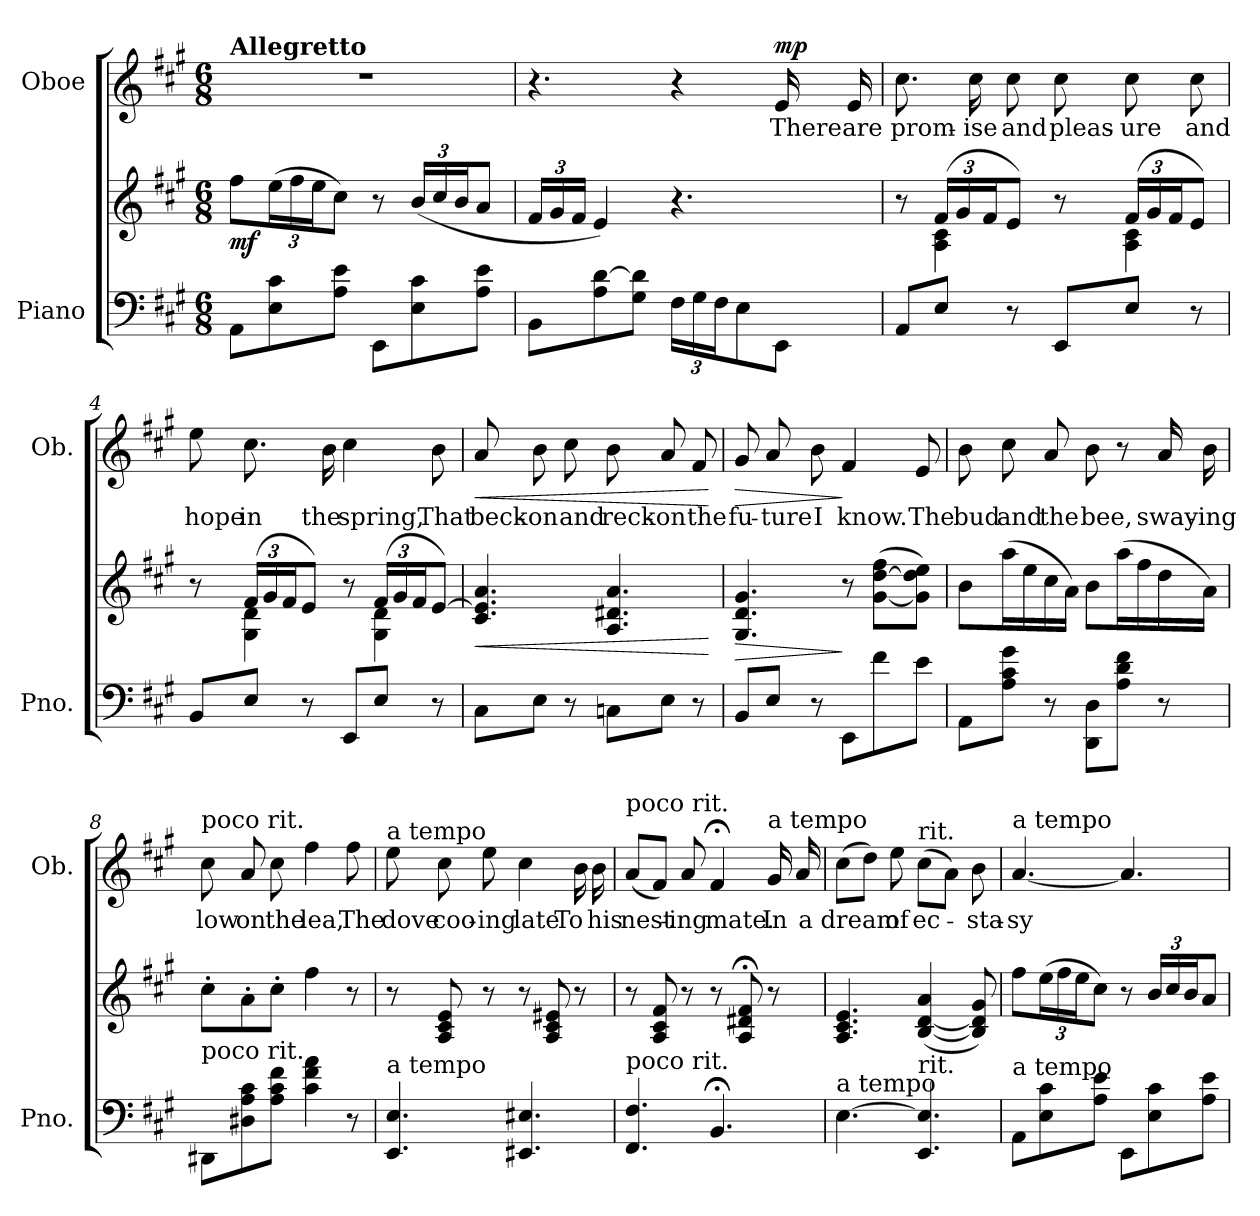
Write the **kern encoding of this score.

**kern	**kern	**dynam	**kern	**text	**dynam
*part2	*part2	*part2	*part1	*part1	*part1
*staff3	*staff2	*staff2/3	*staff1	*staff1	*staff1
*I"Piano	*	*	*I"Oboe	*	*
*I'Pno.	*	*	*I'Ob.	*	*
*clefF4	*clefG2	*	*clefG2	*	*
*k[f#c#g#]	*k[f#c#g#]	*	*k[f#c#g#]	*	*
*M6/8	*M6/8	*	*M6/8	*	*
=1	=1	=1	=1	=1	=1
!	!	!	!LO:TX:a:B:t=Allegretto	!	!
!	!	!LO:DY:b	!	!	!
8AA\L	8ff#\L	mf	2.r	.	.
*	*Xbrackettup	*	*	*	*
8E\ 8c#\	(24ee\L	.	.	.	.
.	24ff#\	.	.	.	.
.	24ee\J	.	.	.	.
8A\ 8e\J	8cc#\J)	.	.	.	.
8EE\L	8r	.	.	.	.
8E\ 8c#\	(<24b/LL	.	.	.	.
.	24cc#/	.	.	.	.
.	24b/J	.	.	.	.
8A\ 8e\J	8a/J	.	.	.	.
=2	=2	=2	=2	=2	=2
8BB\L	24f#/LL	.	4.r	.	.
.	24g#/	.	.	.	.
.	24f#/JJ	.	.	.	.
8A\ [8d\	4e/)	.	.	.	.
8G#\ 8d\]J	.	.	.	.	.
*Xbrackettup	*	*	*	*	*
24F#\LL	4.r	.	4r	.	.
24G#\	.	.	.	.	.
24F#\J	.	.	.	.	.
8E\	.	.	.	.	.
!	!	!	!	!LO:LY:b	!LO:DY:a
8EE\J	.	.	16e/	There	mp
!	!	!	!	!LO:LY:b	!
.	.	.	16e/	are	.
=3	=3	=3	=3	=3	=3
*	*^	*	*	*	*
!	!	!	!	!	!LO:LY:b	!
8AA/L	8r	8ryy	.	8.cc#\	prom-	.
8E/J	(24f#/LL	4A\ 4c#\	.	.	.	.
.	24g#/	.	.	.	.	.
!	!	!	!	!	!LO:LY:b	!
.	.	.	.	16cc#\	-ise	.
.	24f#/J	.	.	.	.	.
!	!	!	!	!	!LO:LY:b	!
8r	8e/J)	.	.	8cc#\	and	.
!	!	!	!	!	!LO:LY:b	!
8EE/L	8r	8ryy	.	8cc#\	pleas-	.
!	!	!	!	!	!LO:LY:b	!
8E/J	(24f#/LL	4A\ 4c#\	.	8cc#\	-ure	.
.	24g#/	.	.	.	.	.
.	24f#/J	.	.	.	.	.
!	!	!	!	!	!LO:LY:b	!
8r	8e/J)	.	.	8cc#\	and	.
!!LO:LB:g=z
=4	=4	=4	=4	=4	=4	=4
!	!	!	!	!	!LO:LY:b	!
8BB/L	8r	8ryy	.	8ee\	hope	.
!	!	!	!	!	!LO:LY:b	!
8E/J	(24f#/LL	4G#\ 4d\	.	8.cc#\	in	.
.	24g#/	.	.	.	.	.
.	24f#/J	.	.	.	.	.
8r	8e/J)	.	.	.	.	.
!	!	!	!	!	!LO:LY:b	!
.	.	.	.	16b\	the	.
!	!	!	!	!	!LO:LY:b	!
8EE/L	8r	8ryy	.	4cc#\	spring,	.
8E/J	(24f#/LL	4G#\ 4d\	.	.	.	.
.	24g#/	.	.	.	.	.
.	24f#/J	.	.	.	.	.
!	!	!	!	!	!LO:LY:b	!
8r	[8e/J)	.	.	8b\	That	.
*	*v	*v	*	*	*	*
=5	=5	=5	=5	=5	=5
!	!	!LO:HP:b	!	!LO:LY:b	!LO:HP:b
8C#\L	4.c#/ 4.e/] 4.a/	<	8a/	beck-	<
!	!	!	!	!LO:LY:b	!
8E\J	.	.	8b\	-on	.
!	!	!	!	!LO:LY:b	!
8r	.	.	8cc#\	and	.
!	!	!	!	!LO:LY:b	!
8Cn\L	4.A/ 4.d#X/ 4.a/	.	8b\	reck-	.
!	!	!	!	!LO:LY:b	!
8E\J	.	.	8a/	-on	.
!	!	!	!	!LO:LY:b	!
8r	.	.	8f#/	the	.
.	.	[	.	.	[
=6	=6	=6	=6	=6	=6
!	!	!LO:HP:b	!	!LO:LY:b	!LO:HP:b
8BB/L	4.G#/ 4.d/ 4.g#/	>	8g#/	fu-	>
!	!	!	!	!LO:LY:b	!
8E/J	.	.	8a/	-ture	.
!	!	!	!	!LO:LY:b	!
8r	.	.	8b\	I	.
!	!	!	!	!LO:LY:b	!
8EE\L	8r	]	4f#/	know.	]
8f#\	([8g#\ [8dd\ 8ff#\L	.	.	.	.
!	!	!	!	!LO:LY:b	!
8e\J	8g#\] 8dd\] 8ee\J)	.	8e/	The	.
!!LO:LB:g=z
=7	=7	=7	=7	=7	=7
!	!	!	!	!LO:LY:b	!
8AA\L	8b\L	.	8b\	bud	.
!	!	!	!	!LO:LY:b	!
8A\ 8c#\ 8g#\J	(16aa\L	.	8cc#\	and	.
.	16ee\	.	.	.	.
!	!	!	!	!LO:LY:b	!
8r	16cc#\	.	8a/	the	.
.	16a\JJ)	.	.	.	.
!	!	!	!	!LO:LY:b	!
8DD\ 8D\L	8b\L	.	8b\	bee,	.
8A\ 8d\ 8f#\J	(16aa\L	.	8r	.	.
.	16ff#\	.	.	.	.
!	!	!	!	!LO:LY:b	!
8r	16dd\	.	16a/	sway-	.
!	!	!	!	!LO:LY:b	!
.	16a\JJ)	.	16b\	-ing	.
=8	=8	=8	=8	=8	=8
!	!	!	!LO:TX:a:t=poco rit.	!	!
!LO:TX:a:t=poco rit.	!	!	!	!	!
!	!	!	!	!LO:LY:b	!
8DD#X\L	8cc#'\L	.	8cc#\	low	.
!	!	!	!	!LO:LY:b	!
8D#X\ 8A\ 8c#\	8a'\	.	8a/	on	.
!	!	!	!	!LO:LY:b	!
8A\ 8c#\ 8f#\J	8cc#'\J	.	8cc#\	the	.
!	!	!	!	!LO:LY:b	!
4c#\ 4f#\ 4a\	4ff#\	.	4ff#\	lea,	.
!	!	!	!	!LO:LY:b	!
8r	8r	.	8ff#\	The	.
=9	=9	=9	=9	=9	=9
!	!	!	!LO:TX:a:t=a tempo	!	!
!LO:TX:a:t=a tempo	!	!	!	!	!
!	!	!	!	!LO:LY:b	!
4.EE/ 4.E/	8r	.	8ee\	dove	.
!	!	!	!	!LO:LY:b	!
.	8A/ 8c#/ 8e/	.	8cc#\	coo-	.
!	!	!	!	!LO:LY:b	!
.	8r	.	8ee\	-ing	.
!	!	!	!	!LO:LY:b	!
4.EE#X/ 4.E#X/	8r	.	4cc#\	late	.
.	8A/ 8c#/ 8e#X/	.	.	.	.
!	!	!	!	!LO:LY:b	!
.	8r	.	16b\	To	.
!	!	!	!	!LO:LY:b	!
.	.	.	16b\	his	.
=10	=10	=10	=10	=10	=10
!	!	!	!LO:TX:a:t=poco rit.	!	!
!LO:TX:a:t=poco rit.	!	!	!	!	!
!	!	!	!	!LO:LY:b	!
4.FF#/ 4.F#/	8r	.	(8a/L	nest-	.
.	8A/ 8c#/ 8f#/	.	8f#/J)	.	.
!	!	!	!	!LO:LY:b	!
.	8r	.	8a/	-ing	.
!	!	!	!	!LO:LY:b	!
4.BB;</	8r	.	4f#;</	mate.	.
.	8A/;< 8d#X/;< 8f#/;<	.	.	.	.
!	!	!	!LO:TX:a:t=a tempo	!	!
!	!	!	!	!LO:LY:b	!
.	8r	.	16g#/	In	.
!	!	!	!	!LO:LY:b	!
.	.	.	16a/	a	.
!!LO:PB:g=z
=11	=11	=11	=11	=11	=11
!LO:TX:a:t=a tempo	!	!	!	!	!
!	!	!	!	!LO:LY:b	!
[4.E\	4.A/ 4.c#/ 4.e/	.	(8cc#\L	dream	.
.	.	.	8dd\J)	.	.
!	!	!	!	!LO:LY:b	!
.	.	.	8ee\	of	.
!	!	!	!LO:TX:a:t=rit.	!	!
!LO:TX:a:t=rit.	!	!	!	!	!
!	!	!	!	!LO:LY:b	!
4.EE/ 4.E/]	(>[4B/ [4d/ 4a/	.	(8cc#\L	ec-	.
.	.	.	8a\J)	.	.
!	!	!	!	!LO:LY:b	!
.	8B/] 8d/] 8g#/)	.	8b\	-sta-	.
=12	=12	=12	=12	=12	=12
!	!	!	!LO:TX:a:t=a tempo	!	!
!LO:TX:a:t=a tempo	!	!	!	!	!
!	!	!	!	!LO:LY:b	!
8AA\L	8ff#\L	.	[4.a/	-sy	.
8E\ 8c#\	(24ee\L	.	.	.	.
.	24ff#\	.	.	.	.
.	24ee\J	.	.	.	.
8A\ 8e\J	8cc#\J)	.	.	.	.
8EE\L	8r	.	4.a/]	.	.
8E\ 8c#\	24b/LL	.	.	.	.
.	24cc#/	.	.	.	.
.	24b/J	.	.	.	.
8A\ 8e\J	8a/J	.	.	.	.
=	=	=	=	=	=
*-	*-	*-	*-	*-	*-
